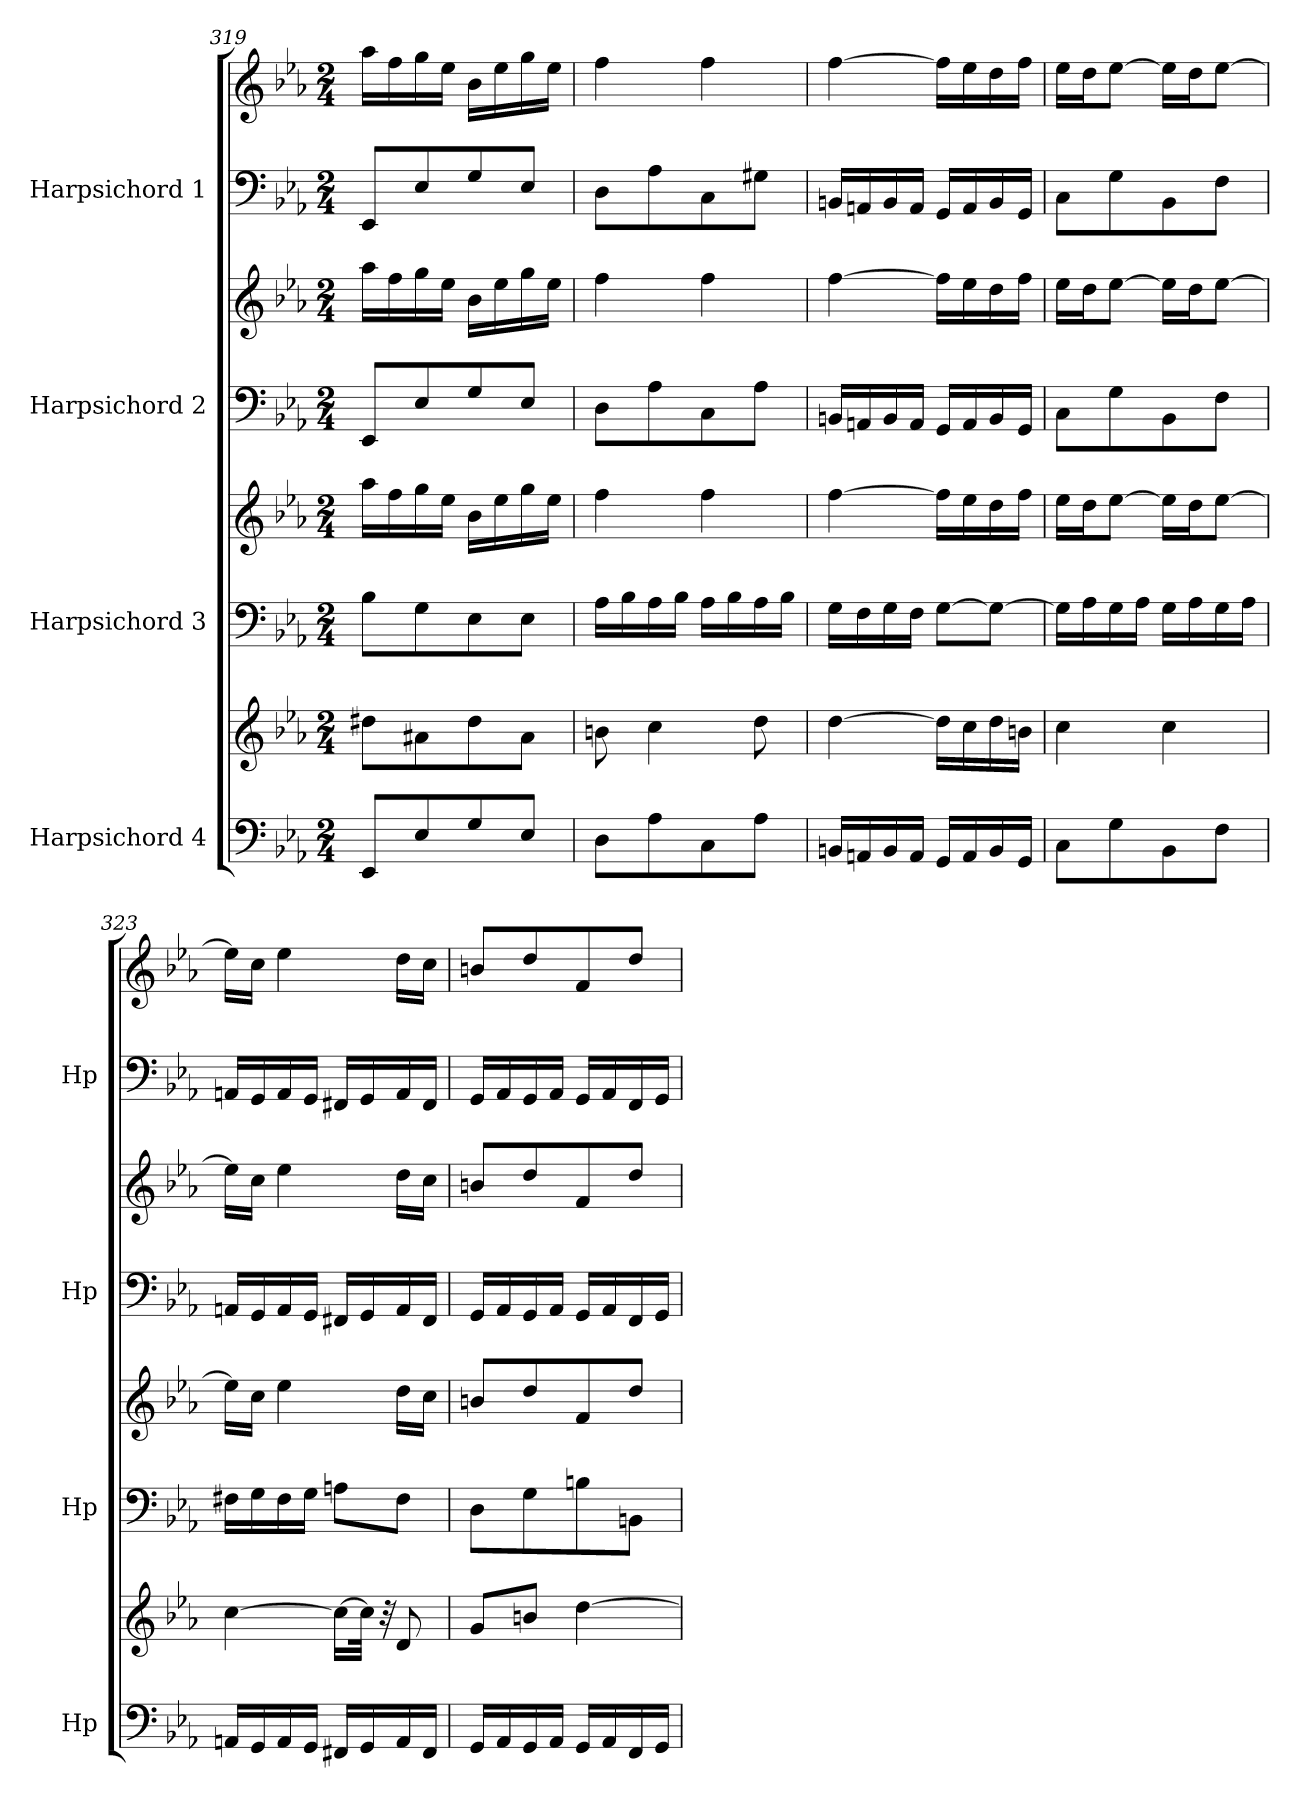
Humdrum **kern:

**kern	**kern	**kern	**kern	**kern	**kern	**kern	**kern
*part4	*part4	*part3	*part3	*part2	*part2	*part1	*part1
*staff8	*staff7	*staff6	*staff5	*staff4	*staff3	*staff2	*staff1
*I"Harpsichord 4	*	*I"Harpsichord 3	*	*I"Harpsichord 2	*	*I"Harpsichord 1	*
*I'Hp	*	*I'Hp	*	*I'Hp	*	*I'Hp	*
!!LO:PB:g=z
*clefF4	*clefG2	*clefF4	*clefG2	*clefF4	*clefG2	*clefF4	*clefG2
*k[b-e-a-]	*k[b-e-a-]	*k[b-e-a-]	*k[b-e-a-]	*k[b-e-a-]	*k[b-e-a-]	*k[b-e-a-]	*k[b-e-a-]
*M2/4	*M2/4	*M2/4	*M2/4	*M2/4	*M2/4	*M2/4	*M2/4
=319	=319	=319	=319	=319	=319	=319	=319
8EE-/L	8dd#X\L	8B-\L	16aa-\LL	8EE-/L	16aa-\LL	8EE-/L	16aa-\LL
.	.	.	16ff\	.	16ff\	.	16ff\
8E-/	8a#X\	8G\	16gg\	8E-/	16gg\	8E-/	16gg\
.	.	.	16ee-\JJ	.	16ee-\JJ	.	16ee-\JJ
8G/	8dd#\	8E-\	16b-\LL	8G/	16b-\LL	8G/	16b-\LL
.	.	.	16ee-\	.	16ee-\	.	16ee-\
8E-/J	8a#\J	8E-\J	16gg\	8E-/J	16gg\	8E-/J	16gg\
.	.	.	16ee-\JJ	.	16ee-\JJ	.	16ee-\JJ
=320	=320	=320	=320	=320	=320	=320	=320
8D\L	8bn\	16A-\LL	4ff\	8D\L	4ff\	8D\L	4ff\
.	.	16B-\	.	.	.	.	.
8A-\	4cc\	16A-\	.	8A-\	.	8A-\	.
.	.	16B-\JJ	.	.	.	.	.
8C\	.	16A-\LL	4ff\	8C\	4ff\	8C\	4ff\
.	.	16B-\	.	.	.	.	.
8A-\J	8dd\	16A-\	.	8A-\J	.	8G#X\J	.
.	.	16B-\JJ	.	.	.	.	.
=321	=321	=321	=321	=321	=321	=321	=321
16BBn/LL	[4dd\	16G\LL	[4ff\	16BBn/LL	[4ff\	16BBn/LL	[4ff\
16AAn/	.	16F\	.	16AAn/	.	16AAn/	.
16BB/	.	16G\	.	16BB/	.	16BB/	.
16AA/JJ	.	16F\JJ	.	16AA/JJ	.	16AA/JJ	.
16GG/LL	16dd\LL]	[8G\L	16ff\LL]	16GG/LL	16ff\LL]	16GG/LL	16ff\LL]
16AA/	16cc\	.	16ee-\	16AA/	16ee-\	16AA/	16ee-\
16BB/	16dd\	8G\J_	16dd\	16BB/	16dd\	16BB/	16dd\
16GG/JJ	16bn\JJ	.	16ff\JJ	16GG/JJ	16ff\JJ	16GG/JJ	16ff\JJ
=322	=322	=322	=322	=322	=322	=322	=322
8C\L	4cc\	16G\LL]	16ee-\LL	8C\L	16ee-\LL	8C\L	16ee-\LL
.	.	16A-\	16dd\J	.	16dd\J	.	16dd\J
8G\	.	16G\	[8ee-\J	8G\	[8ee-\J	8G\	[8ee-\J
.	.	16A-\JJ	.	.	.	.	.
8BB-\	4cc\	16G\LL	16ee-\LL]	8BB-\	16ee-\LL]	8BB-\	16ee-\LL]
.	.	16A-\	16dd\J	.	16dd\J	.	16dd\J
8F\J	.	16G\	[8ee-\J	8F\J	[8ee-\J	8F\J	[8ee-\J
.	.	16A-\JJ	.	.	.	.	.
=323	=323	=323	=323	=323	=323	=323	=323
16AAn/LL	[4cc\	16F#X\LL	16ee-\LL]	16AAn/LL	16ee-\LL]	16AAn/LL	16ee-\LL]
16GG/	.	16G\	16cc\JJ	16GG/	16cc\JJ	16GG/	16cc\JJ
16AA/	.	16F#\	4ee-\	16AA/	4ee-\	16AA/	4ee-\
16GG/JJ	.	16G\JJ	.	16GG/JJ	.	16GG/JJ	.
16FF#X/LL	16cc\LL_	8An\L	.	16FF#X/LL	.	16FF#X/LL	.
16GG/	32cc\JJk]	.	.	16GG/	.	16GG/	.
.	32r	.	.	.	.	.	.
16AA/	8d/	8F#\J	16dd\LL	16AA/	16dd\LL	16AA/	16dd\LL
16FF#/JJ	.	.	16cc\JJ	16FF#/JJ	16cc\JJ	16FF#/JJ	16cc\JJ
!!LO:PB:g=z
=324	=324	=324	=324	=324	=324	=324	=324
16GG/LL	8g/L	8D\L	8bn/L	16GG/LL	8bn/L	16GG/LL	8bn/L
16AA-/	.	.	.	16AA-/	.	16AA-/	.
16GG/	8bn/J	8G\	8dd/	16GG/	8dd/	16GG/	8dd/
16AA-/JJ	.	.	.	16AA-/JJ	.	16AA-/JJ	.
16GG/LL	[4dd\	8Bn\	8f/	16GG/LL	8f/	16GG/LL	8f/
16AA-/	.	.	.	16AA-/	.	16AA-/	.
16FF/	.	8BBn\J	8dd/J	16FF/	8dd/J	16FF/	8dd/J
16GG/JJ	.	.	.	16GG/JJ	.	16GG/JJ	.
=	=	=	=	=	=	=	=
*-	*-	*-	*-	*-	*-	*-	*-
